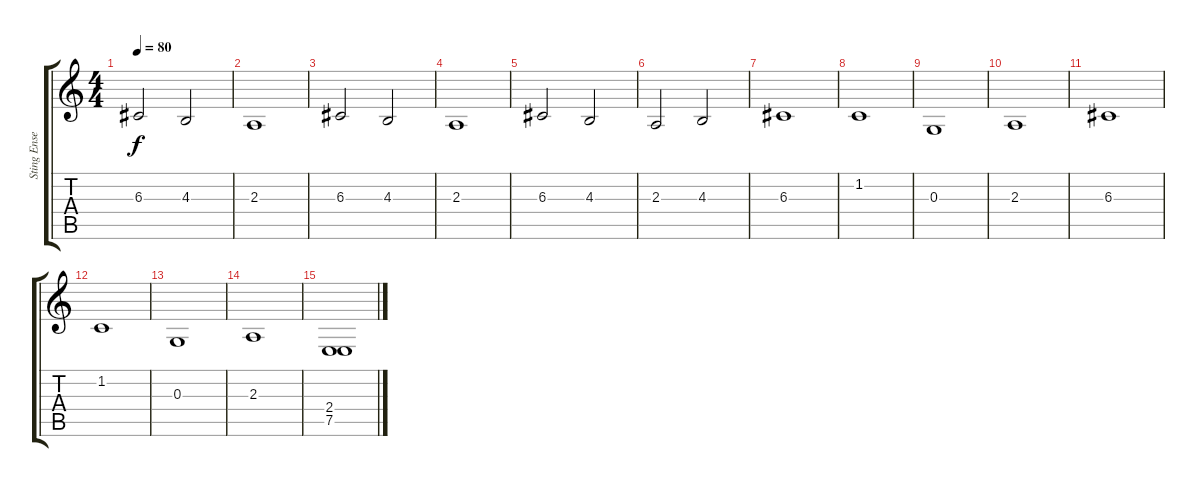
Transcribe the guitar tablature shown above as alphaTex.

\track ("Sting Ensemble" "Sting Ense") {instrument stringensemble1}
\staff {score tabs}
\tuning (E4 B3 G3 D3 A2 E2) {hide}
\ts (4 4)
\tempo 80
\clef g2
\ks c
6.3.2{dy f} 4.3.2 |
2.3.1 |
6.3.2 4.3.2 |
2.3.1 |
6.3.2 4.3.2 |
2.3.2 4.3.2 |
6.3.1 |
1.2.1 |
0.3.1 |
2.3.1 |
6.3.1 |
1.2.1 |
0.3.1 |
2.3.1 |
(2.4 7.5).1
